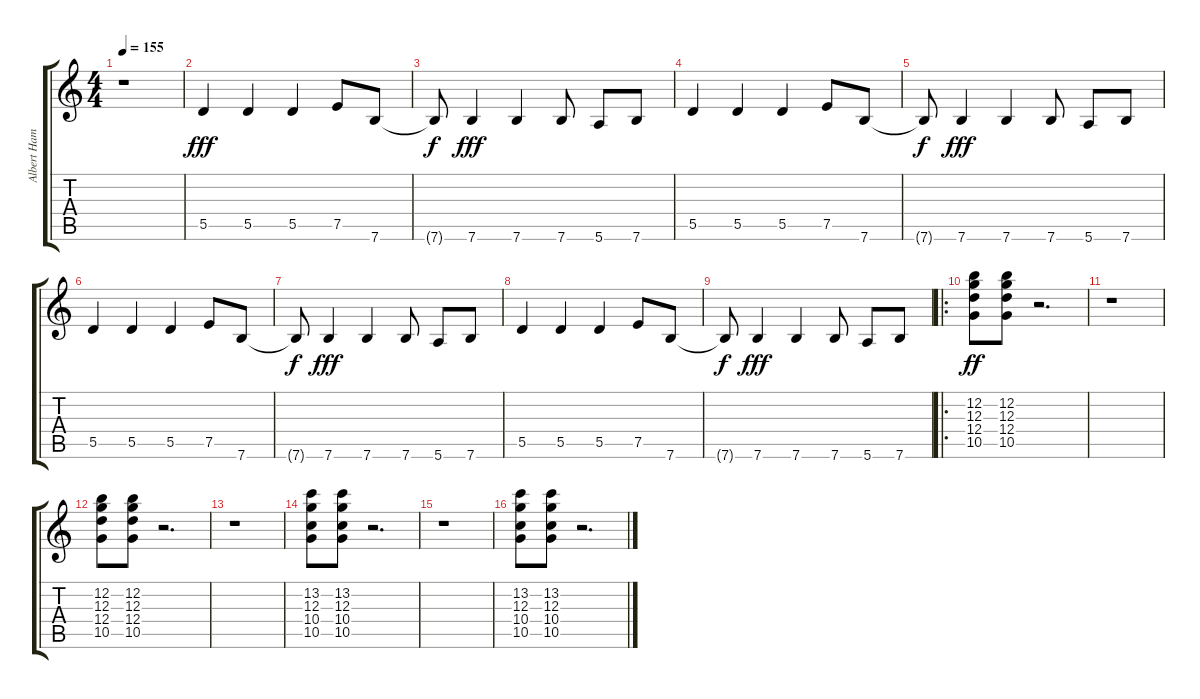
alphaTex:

\track ("Albert Hammond Jr." "Albert Ham") {instrument distortionguitar}
\staff {score tabs}
\tuning (E4 B3 G3 D3 A2 E2) {hide}
\ts (4 4)
\tempo 155
\clef g2
\ks c
r.1{dy fff instrument distortionguitar} |
5.5.4 5.5.4 5.5.4 7.5.8 7.6.8 |
7.6{t}.8{dy f} 7.6.4{dy fff} 7.6.4 7.6.8 5.6.8 7.6.8 |
5.5.4 5.5.4 5.5.4 7.5.8 7.6.8 |
7.6{t}.8{dy f} 7.6.4{dy fff} 7.6.4 7.6.8 5.6.8 7.6.8 |
5.5.4 5.5.4 5.5.4 7.5.8 7.6.8 |
7.6{t}.8{dy f} 7.6.4{dy fff} 7.6.4 7.6.8 5.6.8 7.6.8 |
5.5.4 5.5.4 5.5.4 7.5.8 7.6.8 |
7.6{t}.8{dy f} 7.6.4{dy fff} 7.6.4 7.6.8 5.6.8 7.6.8 |
\ro
(12.2 12.3 12.4 10.5).8{dy ff instrument electricguitarclean} (12.2 12.3 12.4 10.5).8 r.2{d} |
r.1 |
(12.2 12.3 12.4 10.5).8 (12.2 12.3 12.4 10.5).8 r.2{d} |
r.1 |
(13.2 12.3 10.4 10.5).8 (13.2 12.3 10.4 10.5).8 r.2{d} |
r.1 |
(13.2 12.3 10.4 10.5).8 (13.2 12.3 10.4 10.5).8 r.2{d}
